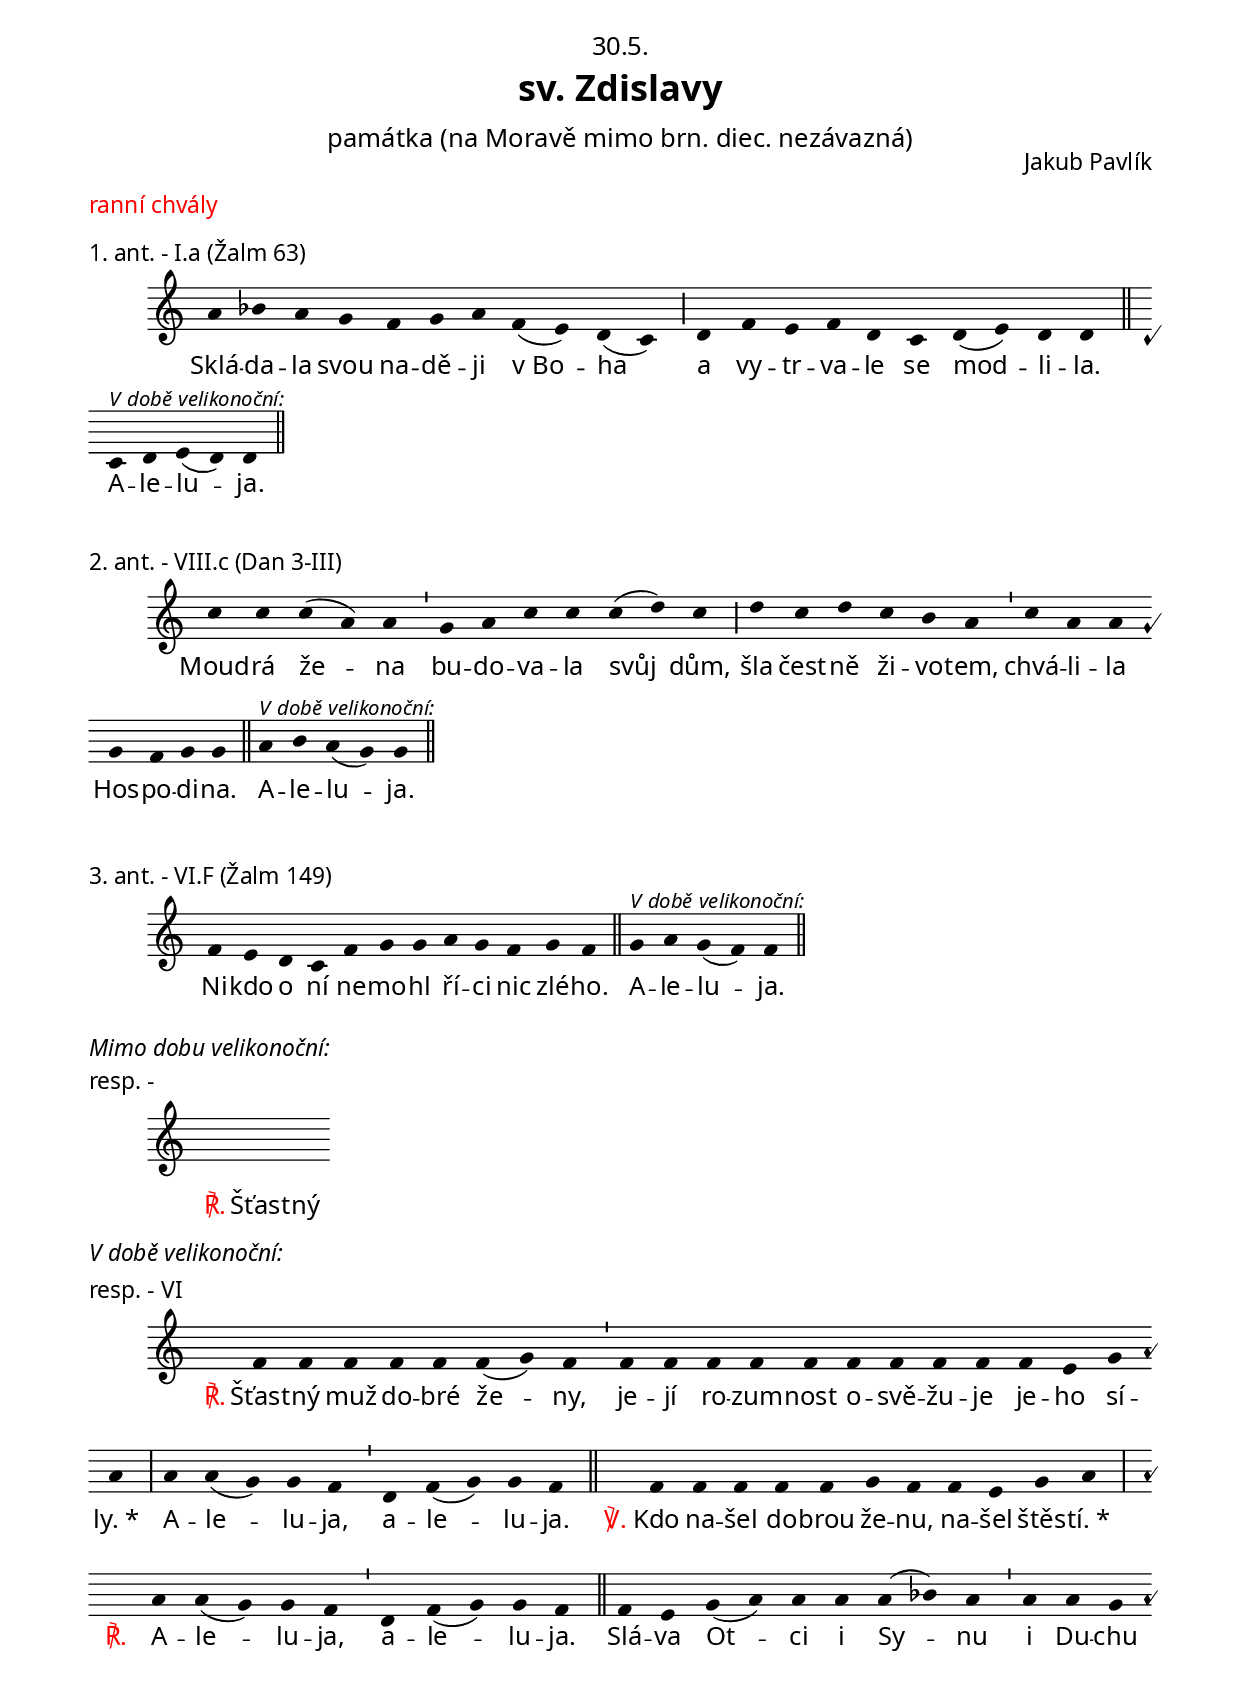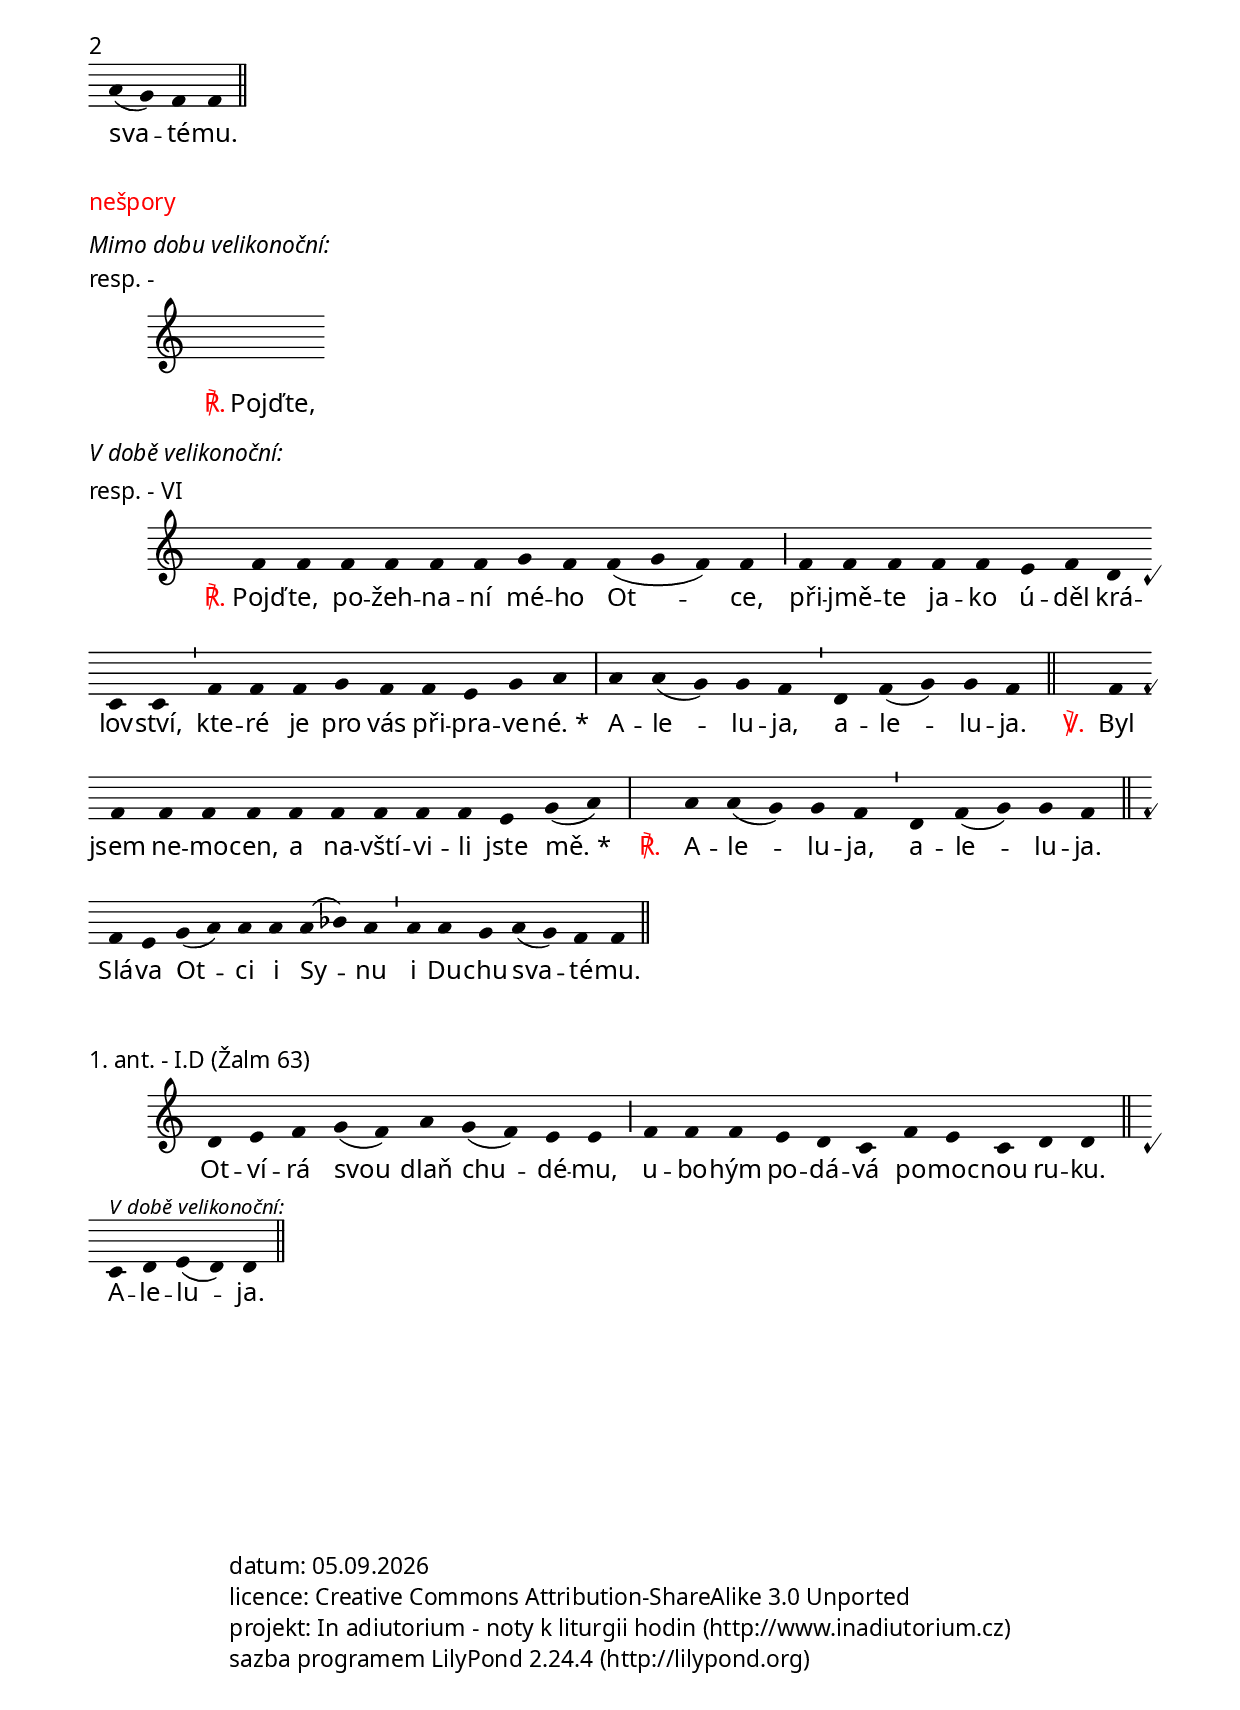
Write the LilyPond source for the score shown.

\version "2.19.0"

\include "../spolecne.ly"
\include "../dilyresponsorii.ly"

\header {
  title = \markup\titleSvatek
            "sv. Zdislavy"
            "památka (na Moravě mimo brn. diec. nezávazná)"
            30.5.
  composer = "Jakub Pavlík"
}

\markup {\nadpisHodinka {"ranní chvály"}}

\score {
  \relative c'' {
    \choralniRezim
    a4 bes a g f g a f( e) d( c) \barMaior
    d f e f d c d( e) d d \barFinalis

    c^\markup\rubrVelikAleluja d e( d) d \barFinalis
  }
  \addlyrics {
    Sklá -- da -- la svou na -- dě -- ji v_Bo -- ha
    a vy -- tr -- va -- le se mod -- li -- la.

    A -- le -- lu -- ja.
  }
  \header {
    quid = "1. ant."
    modus = "I"
    differentia = "a"
    psalmus = "Žalm 63"
    id = ""
    piece = \markup {\sestavTitulek}
  }
}

\score {
  \relative c'' {
    \choralniRezim
    c4 c c( a) a \barMin g a c c c( d) c \barMaior
    d c d c b a \barMin
    c a a g f g g \barFinalis

    a^\markup\rubrVelikAleluja b a( g) g \barFinalis
  }
  \addlyrics {
    Moud -- rá že -- na bu -- do -- va -- la svůj dům,
    šla čest -- ně ži -- vo -- tem,
    chvá -- li -- la Hos -- po -- di -- na.

    A -- le -- lu -- ja.
  }
  \header {
    quid = "2. ant."
    modus = "VIII"
    differentia = "c"
    psalmus = "Dan 3-III"
    id = ""
    piece = \markup {\sestavTitulek}
  }
}

\score {
  \relative c' {
    \choralniRezim
    f4 e d c f g g a g f g f \barFinalis

    g^\markup\rubrVelikAleluja a g( f) f \barFinalis
  }
  \addlyrics {
    Ni -- kdo o ní ne -- mo -- hl ří -- ci nic zlé -- ho.

    A -- le -- lu -- ja.
  }
  \header {
    quid = "3. ant."
    modus = "VI"
    differentia = "F"
    psalmus = "Žalm 149"
    id = ""
    piece = \markup {\sestavTitulek}
  }
}

\markup\italic{Mimo dobu velikonoční:}

\score {
  \relative c' {
    \choralniRezim

    % R
    \neviditelna a

    % V
    \neviditelna a

    % R
    \neviditelna a

    % Slava
  }
  \addlyrics {
    \Response Šťast -- ný muž do -- bré že -- ny,_*
    je -- jí ro -- zum -- nost o -- svě -- žu -- je je -- ho sí -- ly.
    \Verse Kdo na -- šel do -- brou že -- nu, na -- šel štěs -- tí,_*
    \Response je -- jí ro -- zum -- nost o -- svě -- žu -- je je -- ho sí -- ly.
    \textRespDoxologie
  }
  \header {
    quid = "resp."
    modus = ""
    id = ""
    piece = \markup {\sestavTitulekResp}
  }
}

\markup\italic{V době velikonoční:}

\score {
  \relative c' {
    \choralniRezim

    % R
    \neviditelna f
    f4 f f f f f( g) f \barMin
    f f f f f f f f f f e g a \barMax
    \respVIalelujaResponsum \barFinalis
    % V
    \neviditelna f
    f4 f f f f g f f e g a \barMax
    % R
    \neviditelna a
    \respVIalelujaResponsum \barFinalis
    % Slava
    \respVIalelujaDoxologie \barFinalis
  }
  \addlyrics {
    \Response Šťast -- ný muž do -- bré že -- ny,
    je -- jí ro -- zum -- nost o -- svě -- žu -- je je -- ho sí -- ly._*
    \textRespAleluja
    \Verse Kdo na -- šel do -- brou že -- nu, na -- šel štěs -- tí._*
    \Response \textRespAleluja
    \textRespDoxologie
  }
  \header {
    quid = "resp."
    modus = "VI"
    id = ""
    piece = \markup {\sestavTitulekResp}
  }
}

\score {
  \relative c' {
    \choralniRezim

  }
  \addlyrics {
    Slun -- ce vy -- chá -- ze -- jí -- cí na vý -- ši -- nách Pá -- ně,
    to je krá -- sa do -- bré že -- ny
    v_u -- spo -- řá -- da -- ném do -- mě.

    A -- le -- lu -- ja.
  }
  \header {
    quid = "ant. k Magnificat"
    modus = ""
    differentia = ""
    psalmus = ""
    id = ""
    piece = \markup {\sestavTitulekBezZalmu}
  }
}

\markup {\nadpisHodinka {"nešpory"}}

\score {
  \relative c' {
    \choralniRezim

  }
  \addlyrics {
    Je -- jí tou -- hou by -- lo
    pat -- řit na Bo -- ží chrám.

    A -- le -- lu -- ja.
  }
  \header {
    quid = "1. ant."
    modus = ""
    differentia = ""
    psalmus = "Žalm 122"
    id = ""
    piece = \markup {\sestavTitulek}
  }
}

\score {
  \relative c' {
    \choralniRezim

  }
  \addlyrics {
    Když po -- má -- ha -- la své -- mu li -- du,
    ne -- šet -- ři -- la své -- ho ži -- vo -- ta.

    A -- le -- lu -- ja.
  }
  \header {
    quid = "2. ant."
    modus = ""
    differentia = ""
    psalmus = "Žalm 127"
    id = ""
    piece = \markup {\sestavTitulek}
  }
}

\score {
  \relative c' {
    \choralniRezim

  }
  \addlyrics {
    Ne -- vy -- mi -- zí je -- jí chvá -- la
    ze srd -- ce li -- dí.

    A -- le -- lu -- ja.
  }
  \header {
    quid = "3. ant."
    modus = ""
    differentia = ""
    psalmus = "Ef 1"
    id = ""
    piece = \markup {\sestavTitulek}
  }
}

\markup\italic{Mimo dobu velikonoční:}

\score {
  \relative c' {
    \choralniRezim

    % R
    \neviditelna a

    % V
    \neviditelna a

    % R
    \neviditelna a

    % Slava
  }
  \addlyrics {
    \Response Pojď -- te, po -- žeh -- na -- ní mé -- ho Ot -- ce,_*
    při -- jmě -- te ja -- ko ú -- děl krá -- lov -- ství,
    kte -- ré je pro vás při -- pra -- ve -- né.
    \Verse Byl jsem ne -- mo -- cen, a na -- vští -- vi -- li jste mě,_*
    \Response při -- jmě -- te ja -- ko ú -- děl krá -- lov -- ství,
    kte -- ré je pro vás při -- pra -- ve -- né.
    \textRespDoxologie
  }
  \header {
    quid = "resp."
    modus = ""
    id = ""
    piece = \markup {\sestavTitulekResp}
  }
}

\markup\italic{V době velikonoční:}

\score {
  \relative c' {
    \choralniRezim

    % R
    \neviditelna f
    f4 f f f f f g f f( g f) f \barMaior
    f f f f f e f d c c \barMin
    f f f g f f e g a \barMax
    \respVIalelujaResponsum \barFinalis
    % V
    \neviditelna f
    f4 f f f f f f f f f e g( a) \barMax
    % R
    \neviditelna a
    \respVIalelujaResponsum \barFinalis
    % Slava
    \respVIalelujaDoxologie \barFinalis
  }
  \addlyrics {
    \Response Pojď -- te, po -- žeh -- na -- ní mé -- ho Ot -- ce,
    při -- jmě -- te ja -- ko ú -- děl krá -- lov -- ství,
    kte -- ré je pro vás při -- pra -- ve -- né._*
    \textRespAleluja
    \Verse Byl jsem ne -- mo -- cen, a na -- vští -- vi -- li jste mě._*
    \Response \textRespAleluja
    \textRespDoxologie
  }
  \header {
    quid = "resp."
    modus = "VI"
    id = ""
    piece = \markup {\sestavTitulekResp}
  }
}

\score {
  \relative c' {
    \choralniRezim
    d4 e f g( f) a g( f) e e \barMaior
    f f f e d c f e c d d \barFinalis

    c^\markup\rubrVelikAleluja d e( d) d \barFinalis
  }
  \addlyrics {
    Ot -- ví -- rá svou dlaň chu -- dé -- mu,
    u -- bo -- hým po -- dá -- vá po -- moc -- nou ru -- ku.

    A -- le -- lu -- ja.
  }
  \header {
    quid = "1. ant."
    modus = "I"
    differentia = "D"
    psalmus = "Žalm 63"
    fial = "sanktoral/1113anezkaceska.ly#rch-a1?+aleluja"
    id = ""
    piece = \markup {\sestavTitulek}
  }
}